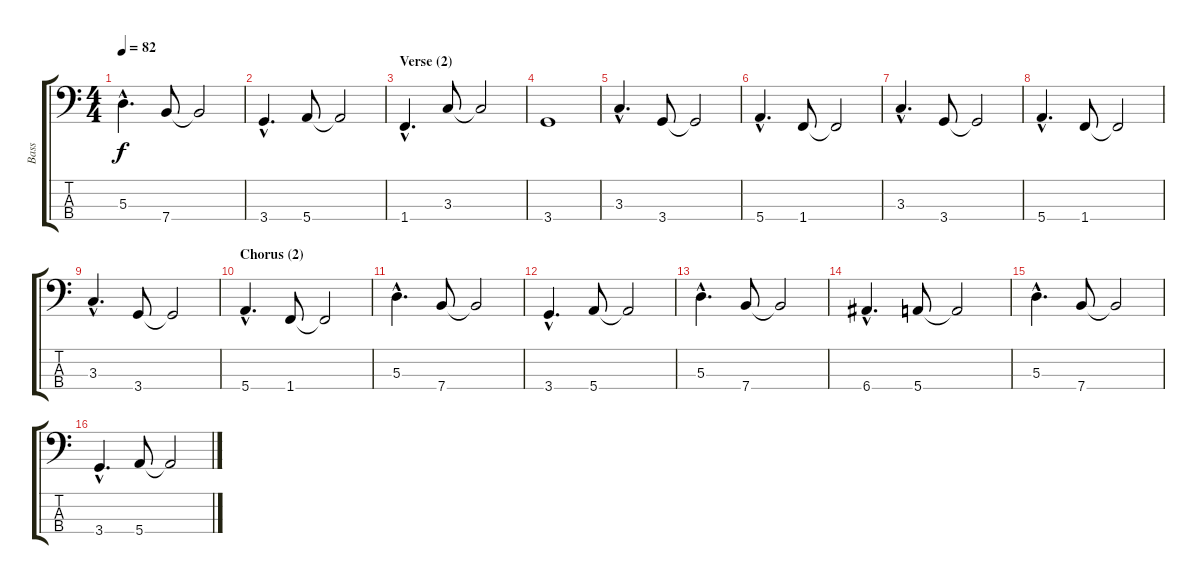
\track ("Bass" "Bass") {instrument electricbasspick}
\staff {score tabs}
\tuning (G2 D2 A1 E1) {hide}
\ts (4 4)
\tempo 82
\clef f4
\ks c
5.3{hac}.4{d dy f} 7.4.8 7.4{t}.2 |
3.4{hac}.4{d} 5.4.8 5.4{t}.2 |
\section ("" "Verse (2)")
1.4{hac}.4{d} 3.3.8 3.3{t}.2 |
3.4.1 |
3.3{hac}.4{d} 3.4.8 3.4{t}.2 |
5.4{hac}.4{d} 1.4.8 1.4{t}.2 |
3.3{hac}.4{d} 3.4.8 3.4{t}.2 |
5.4{hac}.4{d} 1.4.8 1.4{t}.2 |
3.3{hac}.4{d} 3.4.8 3.4{t}.2 |
\section ("" "Chorus (2)")
5.4{hac}.4{d} 1.4.8 1.4{t}.2 |
5.3{hac}.4{d} 7.4.8 7.4{t}.2 |
3.4{hac}.4{d} 5.4.8 5.4{t}.2 |
5.3{hac}.4{d} 7.4.8 7.4{t}.2 |
6.4{hac}.4{d} 5.4.8 5.4{t}.2 |
5.3{hac}.4{d} 7.4.8 7.4{t}.2 |
3.4{hac}.4{d} 5.4.8 5.4{t}.2
